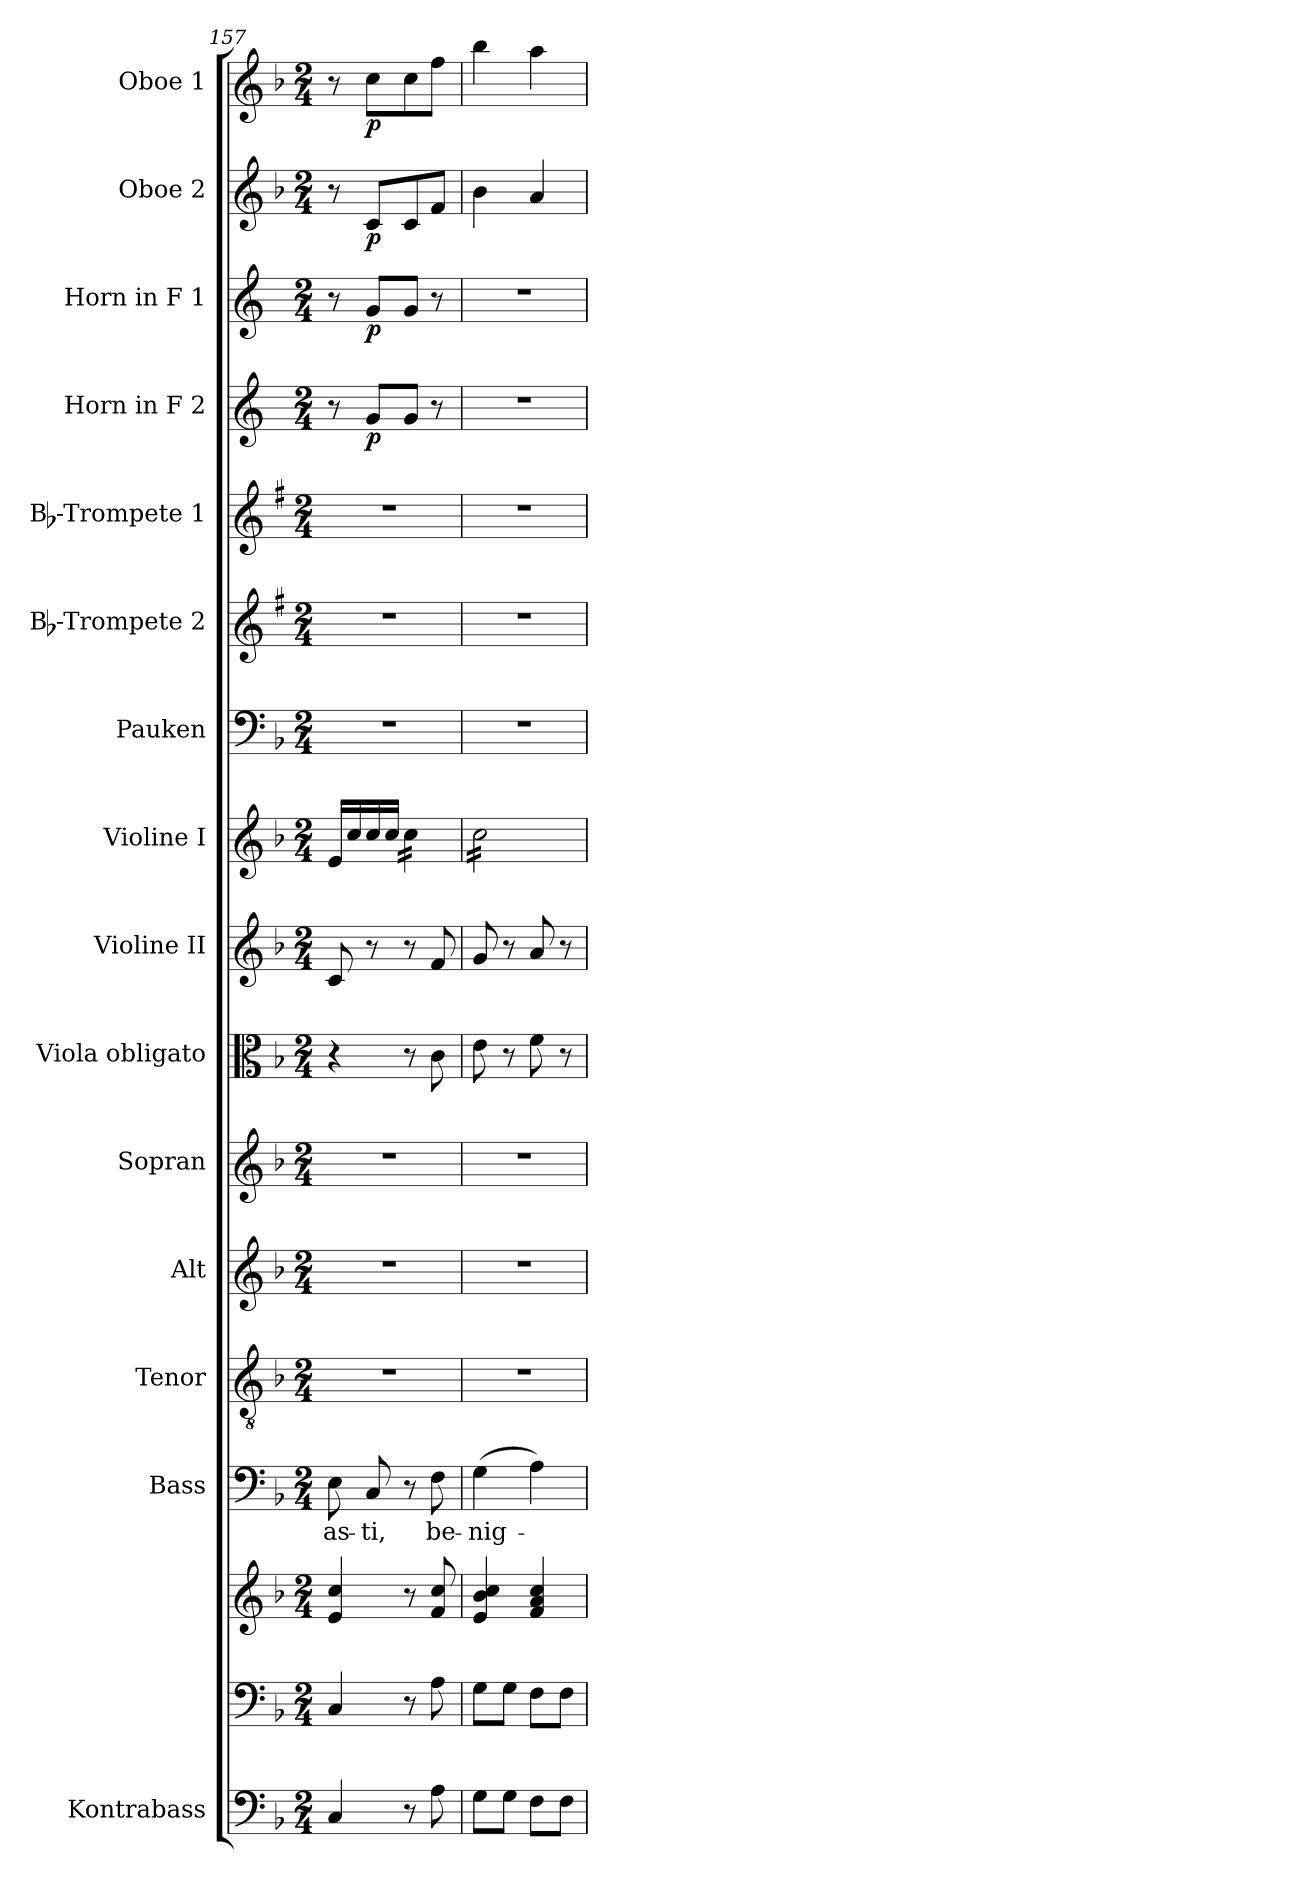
**kern	**kern	**kern	**kern	**text	**kern	**kern	**kern	**kern	**kern	**kern	**kern	**kern	**kern	**kern	**dynam	**kern	**dynam	**kern	**dynam	**kern	**dynam
*part16	*part15	*part15	*part14	*part14	*part13	*part12	*part11	*part10	*part9	*part8	*part7	*part6	*part5	*part4	*part4	*part3	*part3	*part2	*part2	*part1	*part1
*staff17	*staff16	*staff15	*staff14	*staff14	*staff13	*staff12	*staff11	*staff10	*staff9	*staff8	*staff7	*staff6	*staff5	*staff4	*staff4	*staff3	*staff3	*staff2	*staff2	*staff1	*staff1
*I"Kontrabass	*	*	*I"Bass	*	*I"Tenor	*I"Alt	*I"Sopran	*I"Viola obligato	*I"Violine II	*I"Violine I	*I"Pauken	*I"Bb-Trompete 2	*I"Bb-Trompete 1	*I"Horn in F 2	*	*I"Horn in F 1	*	*I"Oboe 2	*	*I"Oboe 1	*
*I'Kb.	*	*	*I'B.	*	*I'T.	*I'A.	*I'S.	*I'Vla.	*I'Vl. II	*I'Vl. I	*I'Pk.	*I'Bb Trp. 2	*I'Bb Trp. 1	*	*	*	*	*I'Ob. 2	*	*I'Ob. 1	*
*clefF4	*clefF4	*clefG2	*clefF4	*	*clefGv2	*clefG2	*clefG2	*clefC3	*clefG2	*clefG2	*clefF4	*clefG2	*clefG2	*clefG2	*	*clefG2	*	*clefG2	*	*clefG2	*
*ITrd7c12	*	*	*	*	*	*	*	*	*	*	*	*ITrd1c2	*ITrd1c2	*ITrd4c7	*	*ITrd4c7	*	*	*	*	*
*k[b-]	*k[b-]	*k[b-]	*k[b-]	*	*k[b-]	*k[b-]	*k[b-]	*k[b-]	*k[b-]	*k[b-]	*k[b-]	*k[b-]	*k[b-]	*k[b-]	*	*k[b-]	*	*k[b-]	*	*k[b-]	*
*F:	*F:	*F:	*F:	*	*F:	*F:	*F:	*F:	*F:	*F:	*F:	*F:	*F:	*F:	*	*F:	*	*F:	*	*F:	*
*M2/4	*M2/4	*M2/4	*M2/4	*	*M2/4	*M2/4	*M2/4	*M2/4	*M2/4	*M2/4	*M2/4	*M2/4	*M2/4	*M2/4	*	*M2/4	*	*M2/4	*	*M2/4	*
=157	=157	=157	=157	=157	=157	=157	=157	=157	=157	=157	=157	=157	=157	=157	=157	=157	=157	=157	=157	=157	=157
!	!	!	!	!LO:LY:b	!	!	!	!	!	!	!	!	!	!	!	!	!	!	!	!	!
4CC/	4C/	4e/ 4cc/	8E\	-as-	2r	2r	2r	4r	8c/	16e/LL	2r	2r	2r	8r	.	8r	.	8r	.	8r	.
.	.	.	.	.	.	.	.	.	.	16cc/	.	.	.	.	.	.	.	.	.	.	.
!	!	!	!	!LO:LY:b	!	!	!	!	!	!	!	!	!	!	!LO:DY:b	!	!LO:DY:b	!	!LO:DY:b	!	!LO:DY:b
.	.	.	8C/	-ti,	.	.	.	.	8r	16cc/	.	.	.	8c/L	p	8c/L	p	8c/L	p	8cc\L	p
.	.	.	.	.	.	.	.	.	.	16cc/JJ	.	.	.	.	.	.	.	.	.	.	.
*	*	*	*	*	*	*	*	*	*	*tremolo	*	*	*	*	*	*	*	*	*	*	*
8r	8r	8r	8r	.	.	.	.	8r	8r	16cc\LL	.	.	.	8c/J	.	8c/J	.	8c/	.	8cc\	.
.	.	.	.	.	.	.	.	.	.	16cc\	.	.	.	.	.	.	.	.	.	.	.
!	!	!	!	!LO:LY:b	!	!	!	!	!	!	!	!	!	!	!	!	!	!	!	!	!
8AA\	8A\	8f/ 8cc/	8F\	be-	.	.	.	8c\	8f/	16cc\	.	.	.	8r	.	8r	.	8f/J	.	8ff\J	.
.	.	.	.	.	.	.	.	.	.	16cc\JJ	.	.	.	.	.	.	.	.	.	.	.
=158	=158	=158	=158	=158	=158	=158	=158	=158	=158	=158	=158	=158	=158	=158	=158	=158	=158	=158	=158	=158	=158
!	!	!	!	!LO:LY:b	!	!	!	!	!	!	!	!	!	!	!	!	!	!	!	!	!
8GG\L	8G\L	4e/ 4b-/ 4cc/	(>4G\	-nig-	2r	2r	2r	8e\	8g/	16cc\LL	2r	2r	2r	2r	.	2r	.	4b-\	.	4bb-\	.
.	.	.	.	.	.	.	.	.	.	16cc\	.	.	.	.	.	.	.	.	.	.	.
8GG\J	8G\J	.	.	.	.	.	.	8r	8r	16cc\	.	.	.	.	.	.	.	.	.	.	.
.	.	.	.	.	.	.	.	.	.	16cc\	.	.	.	.	.	.	.	.	.	.	.
8FF\L	8F\L	4f/ 4a/ 4cc/	4A\)	.	.	.	.	8f\	8a/	16cc\	.	.	.	.	.	.	.	4a/	.	4aa\	.
.	.	.	.	.	.	.	.	.	.	16cc\	.	.	.	.	.	.	.	.	.	.	.
8FF\J	8F\J	.	.	.	.	.	.	8r	8r	16cc\	.	.	.	.	.	.	.	.	.	.	.
.	.	.	.	.	.	.	.	.	.	16cc\JJ	.	.	.	.	.	.	.	.	.	.	.
*	*	*	*	*	*	*	*	*	*	*Xtremolo	*	*	*	*	*	*	*	*	*	*	*
=	=	=	=	=	=	=	=	=	=	=	=	=	=	=	=	=	=	=	=	=	=
*-	*-	*-	*-	*-	*-	*-	*-	*-	*-	*-	*-	*-	*-	*-	*-	*-	*-	*-	*-	*-	*-
